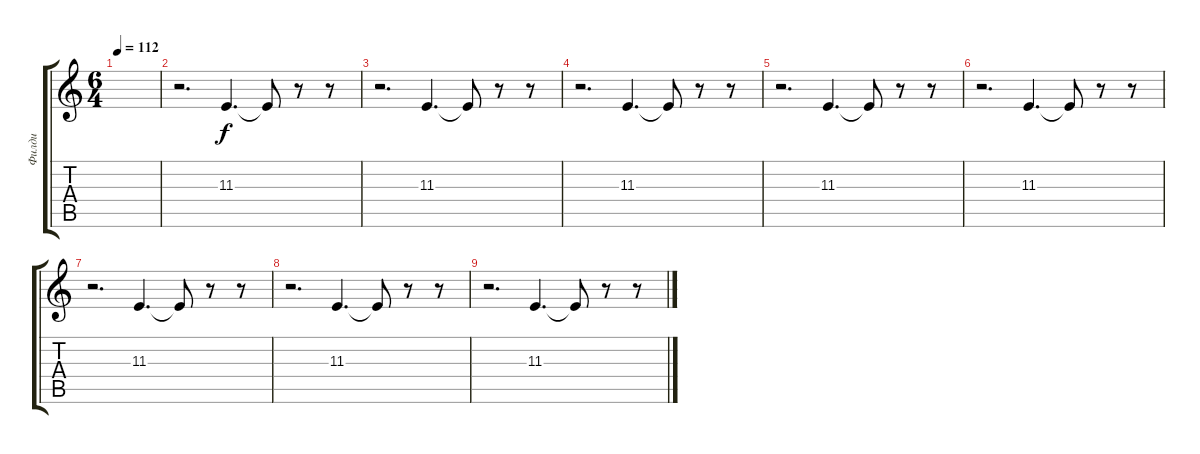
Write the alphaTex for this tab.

\track ("Филди" "Филди") {instrument lead8bassandlead}
\staff {score tabs}
\tuning (D4 A3 F3 C3 G2 D2) {hide}
\ts (6 4)
\tempo 112
\clef g2
\ks c
|
r.2{d volume 0} 11.3.4{d volume 12} 11.3{t}.8 r.8 r.8 |
r.2{d volume 0} 11.3.4{d volume 12} 11.3{t}.8 r.8 r.8 |
r.2{d volume 0} 11.3.4{d volume 12} 11.3{t}.8 r.8 r.8 |
r.2{d volume 0} 11.3.4{d volume 12} 11.3{t}.8 r.8 r.8 |
r.2{d volume 0} 11.3.4{d volume 12} 11.3{t}.8 r.8 r.8 |
r.2{d volume 0} 11.3.4{d volume 12} 11.3{t}.8 r.8 r.8 |
r.2{d volume 0} 11.3.4{d volume 12} 11.3{t}.8 r.8 r.8 |
r.2{d volume 0} 11.3.4{d volume 12} 11.3{t}.8 r.8 r.8
